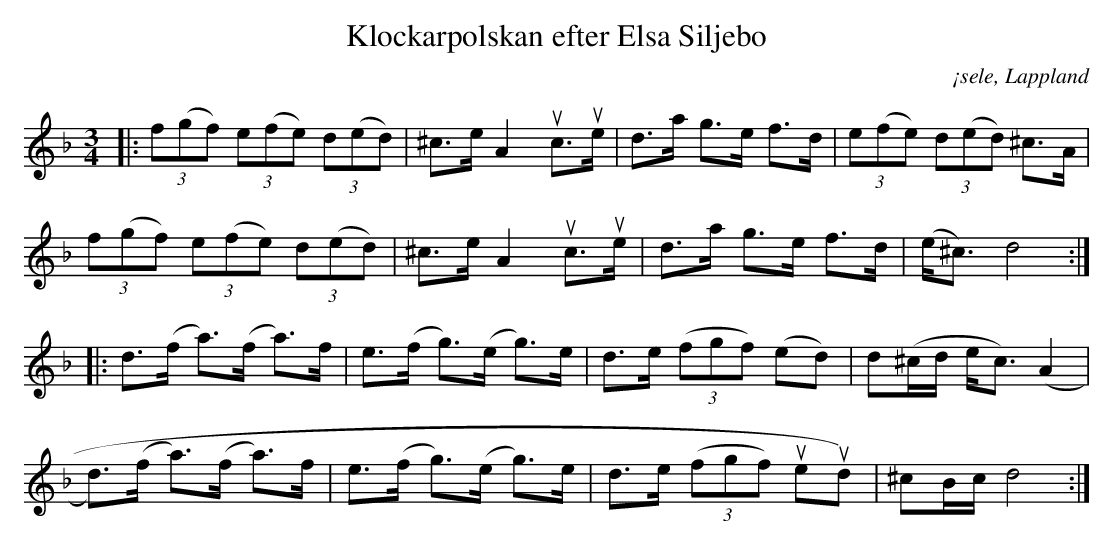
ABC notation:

X:1
T:Klockarpolskan efter Elsa Siljebo
O:¡sele, Lappland
M:3/4
L:1/8
K:Dm
|: (3f(gf) (3e(fe) (3d(ed) | ^c>e A2 uc>ue | d>a g>e f>d | (3e(fe) (3d(ed) ^c>A |
(3f(gf) (3e(fe) (3d(ed) | ^c>e A2 uc>ue | d>a g>e f>d | (e<^c) d4 :|
|:d>(f a)>(f a)>f | e>(f g)>(e g)>e | d>e (3(fgf) (ed) | d(^c/d/ e<c) (A2 |
d)(>f a)>(f a)>f | e>(f g)>(e g)>e | d>e (3(fgf) ueud) | ^cB/c/ d4 :|
